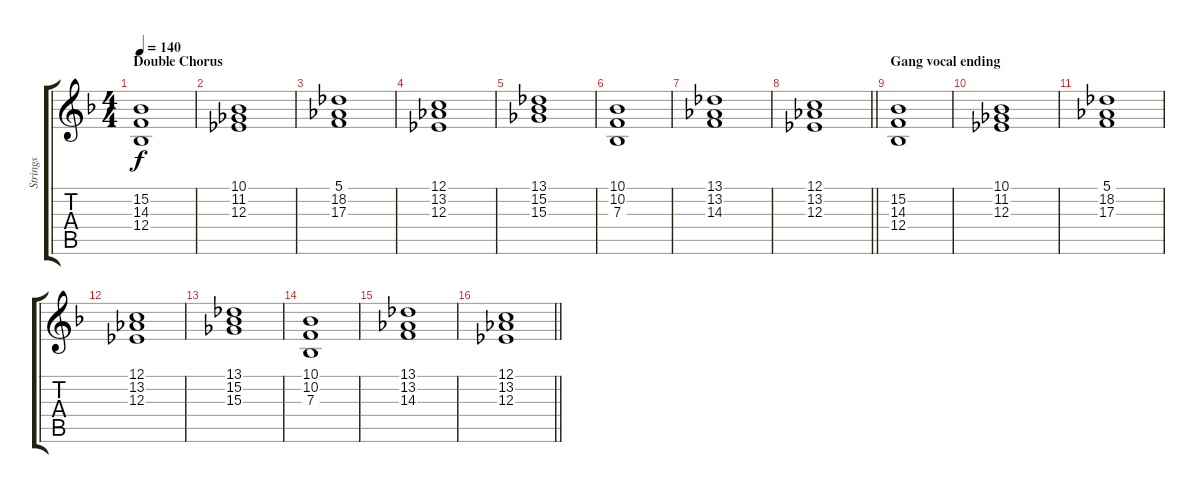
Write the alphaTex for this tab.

\track ("Strings" "Strings") {instrument stringensemble1}
\staff {score tabs}
\tuning (C4 G3 Eb3 Bb2 F2 C2) {hide}
\ts (4 4)
\section ("" "Double Chorus")
\tempo 140
\clef g2
\ks dminor
(15.2 14.3 12.4).1{dy f} |
(10.1 11.2 12.3).1 |
(5.1 18.2 17.3).1 |
(12.1 13.2 12.3).1 |
(13.1 15.2 15.3).1 |
(10.1 10.2 7.3).1 |
(13.1 13.2 14.3).1 |
\barLineRight lightlight
(12.1 13.2 12.3).1 |
\section ("" "Gang vocal ending")
(15.2 14.3 12.4).1 |
(10.1 11.2 12.3).1 |
(5.1 18.2 17.3).1 |
(12.1 13.2 12.3).1 |
(13.1 15.2 15.3).1 |
(10.1 10.2 7.3).1 |
(13.1 13.2 14.3).1 |
\barLineRight lightlight
(12.1 13.2 12.3).1
